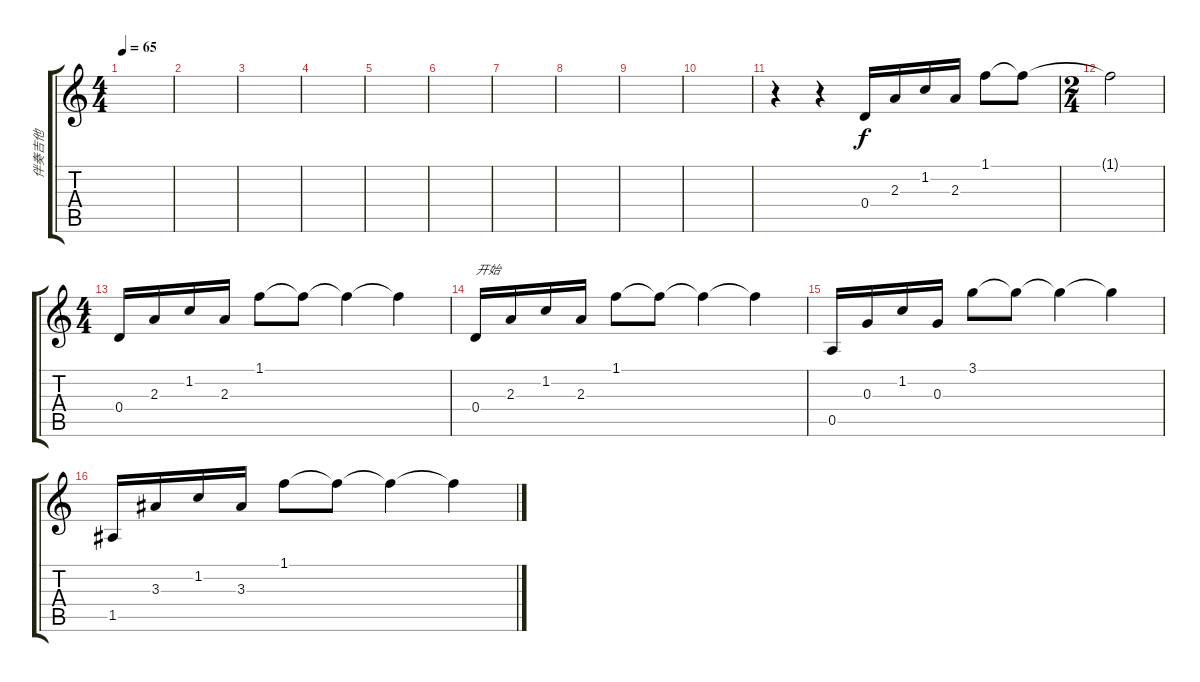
\track ("伴奏吉他" "伴奏吉他") {instrument electricguitarclean}
\staff {score tabs}
\tuning (E4 B3 G3 D3 A2 E2) {hide}
\ts (4 4)
\tempo 65
\clef g2
\ks c
|
|
|
|
|
|
|
|
|
|
r.4 r.4 0.4.16 2.3.16 1.2.16 2.3.16 1.1.8 1.1{t}.8 |
\ts (2 4)
1.1{t}.2 |
\ts (4 4)
0.4.16 2.3.16 1.2.16 2.3.16 1.1.8 1.1{t}.8 1.1{t}.4 1.1{t}.4 |
0.4.16{txt "开始"} 2.3.16 1.2.16 2.3.16 1.1.8 1.1{t}.8 1.1{t}.4 1.1{t}.4 |
0.5.16 0.3.16 1.2.16 0.3.16 3.1.8 3.1{t}.8 3.1{t}.4 3.1{t}.4 |
1.5.16 3.3.16 1.2.16 3.3.16 1.1.8 1.1{t}.8 1.1{t}.4 1.1{t}.4
